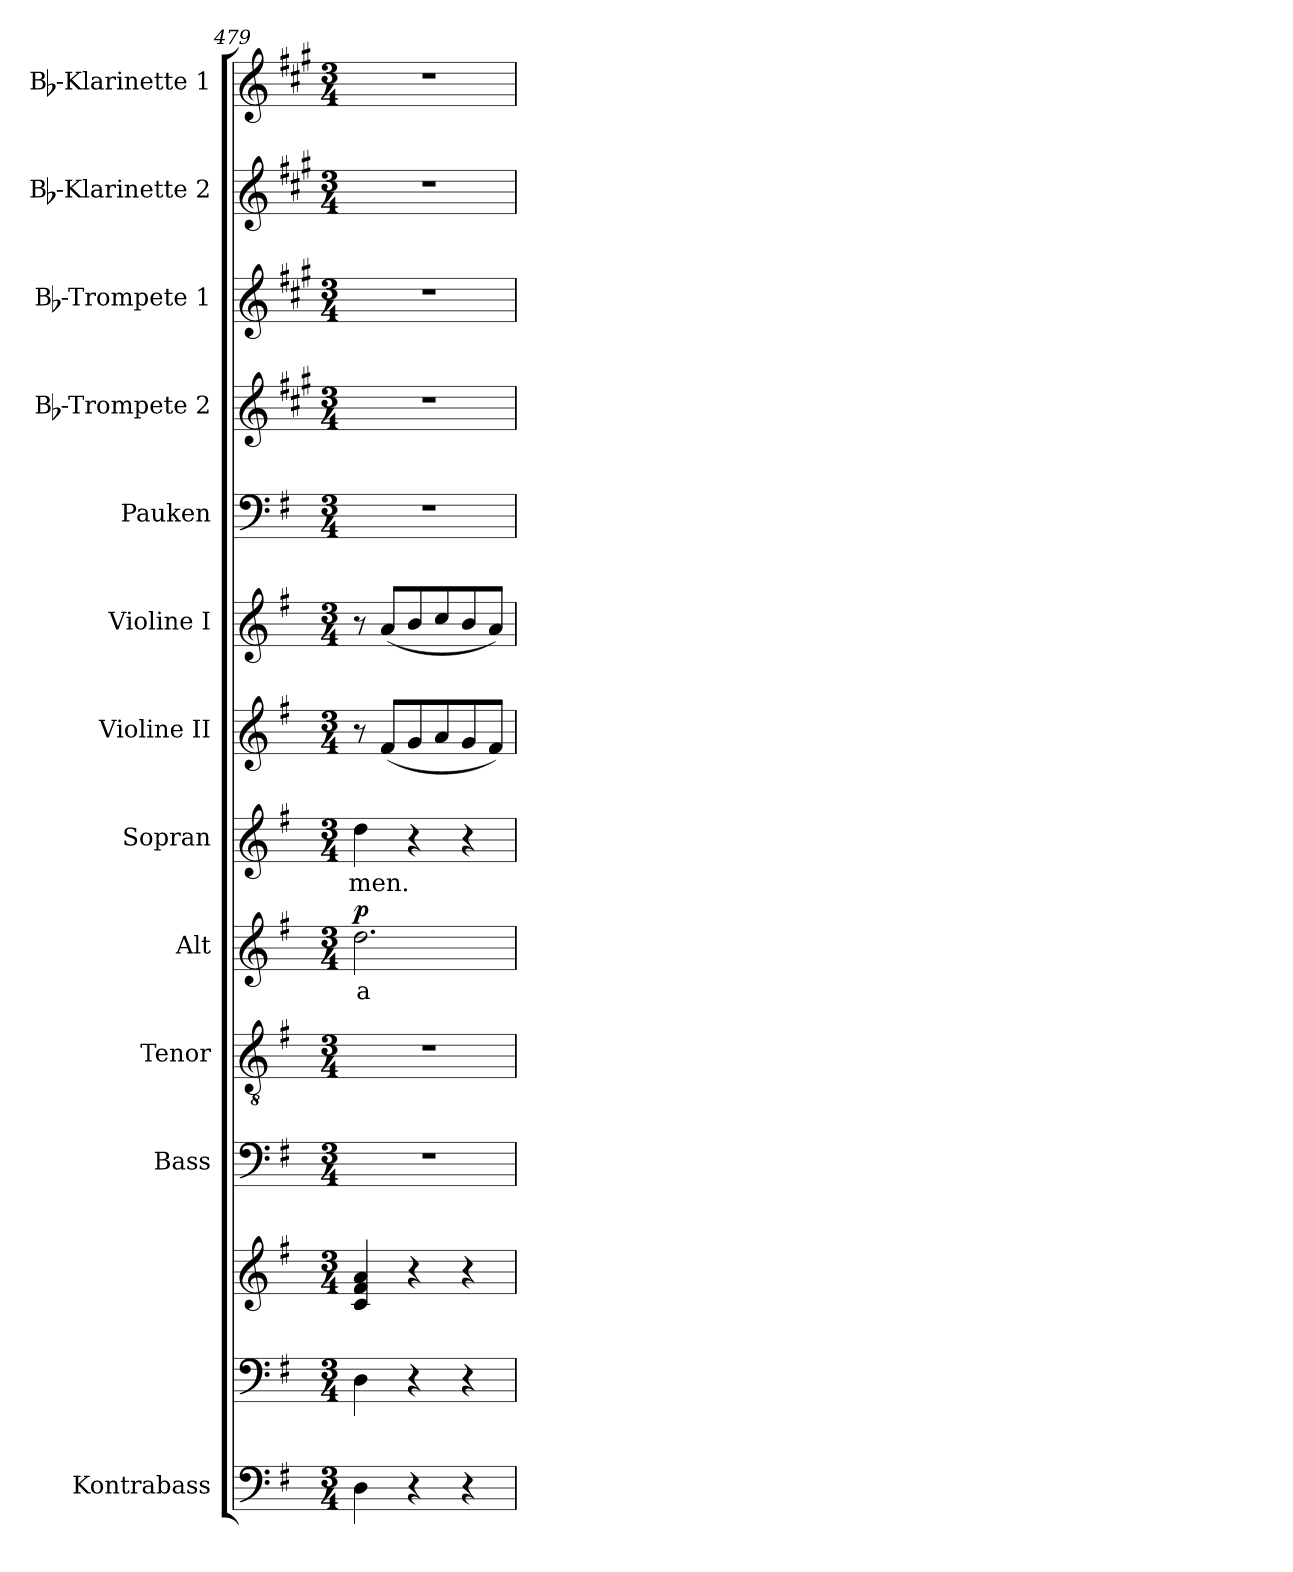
**kern	**kern	**kern	**kern	**kern	**kern	**text	**dynam	**kern	**text	**kern	**kern	**kern	**kern	**kern	**kern	**kern
*part13	*part12	*part12	*part11	*part10	*part9	*part9	*part9	*part8	*part8	*part7	*part6	*part5	*part4	*part3	*part2	*part1
*staff14	*staff13	*staff12	*staff11	*staff10	*staff9	*staff9	*staff9	*staff8	*staff8	*staff7	*staff6	*staff5	*staff4	*staff3	*staff2	*staff1
*I"Kontrabass	*	*	*I"Bass	*I"Tenor	*I"Alt	*	*	*I"Sopran	*	*I"Violine II	*I"Violine I	*I"Pauken	*I"Bb-Trompete 2	*I"Bb-Trompete 1	*I"Bb-Klarinette 2	*I"Bb-Klarinette 1
*I'Kb.	*	*	*I'B.	*I'T.	*I'A.	*	*	*I'S.	*	*I'Vl. II	*I'Vl. I	*I'Pk.	*I'Bb Trp. 2	*I'Bb Trp. 1	*I'Bb Kl. 2	*I'Bb Kl. 1
*clefF4	*clefF4	*clefG2	*clefF4	*clefGv2	*clefG2	*	*	*clefG2	*	*clefG2	*clefG2	*clefF4	*clefG2	*clefG2	*clefG2	*clefG2
*ITrd7c12	*	*	*	*	*	*	*	*	*	*	*	*	*ITrd1c2	*ITrd1c2	*ITrd1c2	*ITrd1c2
*k[f#]	*k[f#]	*k[f#]	*k[f#]	*k[f#]	*k[f#]	*	*	*k[f#]	*	*k[f#]	*k[f#]	*k[f#]	*k[f#]	*k[f#]	*k[f#]	*k[f#]
*G:	*G:	*G:	*G:	*G:	*G:	*	*	*G:	*	*G:	*G:	*G:	*G:	*G:	*G:	*G:
*M3/4	*M3/4	*M3/4	*M3/4	*M3/4	*M3/4	*	*	*M3/4	*	*M3/4	*M3/4	*M3/4	*M3/4	*M3/4	*M3/4	*M3/4
=479	=479	=479	=479	=479	=479	=479	=479	=479	=479	=479	=479	=479	=479	=479	=479	=479
!	!	!	!	!	!	!LO:LY:b	!LO:DY:a	!	!LO:LY:b	!	!	!	!	!	!	!
4DD\	4D\	4c/ 4f#/ 4a/	2.r	2.r	2.dd\	a-	p	4dd\	-men.	8r	8r	2.r	2.r	2.r	2.r	2.r
.	.	.	.	.	.	.	.	.	.	(<8f#/L	(<8a/L	.	.	.	.	.
4r	4r	4r	.	.	.	.	.	4r	.	8g/	8b/	.	.	.	.	.
.	.	.	.	.	.	.	.	.	.	8a/	8cc/	.	.	.	.	.
4r	4r	4r	.	.	.	.	.	4r	.	8g/	8b/	.	.	.	.	.
.	.	.	.	.	.	.	.	.	.	8f#/J)	8a/J)	.	.	.	.	.
=	=	=	=	=	=	=	=	=	=	=	=	=	=	=	=	=
*-	*-	*-	*-	*-	*-	*-	*-	*-	*-	*-	*-	*-	*-	*-	*-	*-
